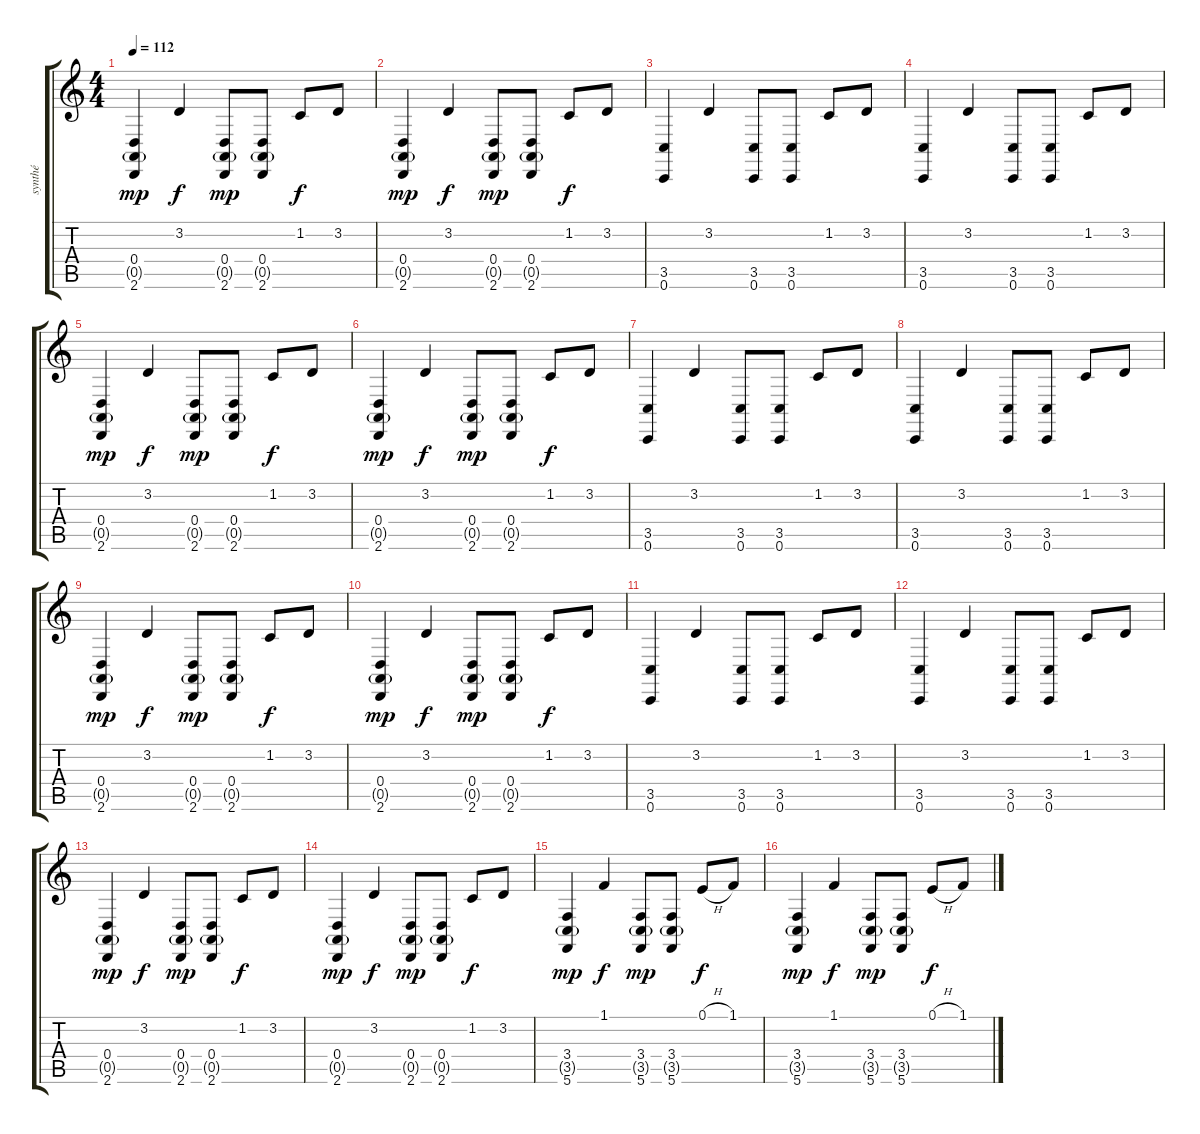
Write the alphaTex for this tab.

\track ("synthé " "synthé ") {instrument lead1square}
\staff {score tabs}
\tuning (E4 B3 G3 D3 A2 C2) {hide}
\ts (4 4)
\tempo 112
\clef g2
\ks c
(0.4 0.5{g} 2.6).4{dy mp instrument lead1square} 3.2.4{dy f} (0.4 0.5{g} 2.6).8{dy mp} (0.4 0.5{g} 2.6).8 1.2.8{dy f} 3.2.8 |
(0.4 0.5{g} 2.6).4{dy mp} 3.2.4{dy f} (0.4 0.5{g} 2.6).8{dy mp} (0.4 0.5{g} 2.6).8 1.2.8{dy f} 3.2.8 |
(3.5 0.6).4 3.2.4 (3.5 0.6).8 (3.5 0.6).8 1.2.8 3.2.8 |
(3.5 0.6).4 3.2.4 (3.5 0.6).8 (3.5 0.6).8 1.2.8 3.2.8 |
(0.4 0.5{g} 2.6).4{dy mp} 3.2.4{dy f} (0.4 0.5{g} 2.6).8{dy mp} (0.4 0.5{g} 2.6).8 1.2.8{dy f} 3.2.8 |
(0.4 0.5{g} 2.6).4{dy mp} 3.2.4{dy f} (0.4 0.5{g} 2.6).8{dy mp} (0.4 0.5{g} 2.6).8 1.2.8{dy f} 3.2.8 |
(3.5 0.6).4 3.2.4 (3.5 0.6).8 (3.5 0.6).8 1.2.8 3.2.8 |
(3.5 0.6).4 3.2.4 (3.5 0.6).8 (3.5 0.6).8 1.2.8 3.2.8 |
(0.4 0.5{g} 2.6).4{dy mp} 3.2.4{dy f} (0.4 0.5{g} 2.6).8{dy mp} (0.4 0.5{g} 2.6).8 1.2.8{dy f} 3.2.8 |
(0.4 0.5{g} 2.6).4{dy mp} 3.2.4{dy f} (0.4 0.5{g} 2.6).8{dy mp} (0.4 0.5{g} 2.6).8 1.2.8{dy f} 3.2.8 |
(3.5 0.6).4 3.2.4 (3.5 0.6).8 (3.5 0.6).8 1.2.8 3.2.8 |
(3.5 0.6).4 3.2.4 (3.5 0.6).8 (3.5 0.6).8 1.2.8 3.2.8 |
(0.4 0.5{g} 2.6).4{dy mp} 3.2.4{dy f} (0.4 0.5{g} 2.6).8{dy mp} (0.4 0.5{g} 2.6).8 1.2.8{dy f} 3.2.8 |
(0.4 0.5{g} 2.6).4{dy mp} 3.2.4{dy f} (0.4 0.5{g} 2.6).8{dy mp} (0.4 0.5{g} 2.6).8 1.2.8{dy f} 3.2.8 |
(3.4 3.5{g} 5.6).4{dy mp} 1.1.4{dy f} (3.4 3.5{g} 5.6).8{dy mp} (3.4 3.5{g} 5.6).8 0.1{h}.8{dy f} 1.1.8 |
(3.4 3.5{g} 5.6).4{dy mp} 1.1.4{dy f} (3.4 3.5{g} 5.6).8{dy mp} (3.4 3.5{g} 5.6).8 0.1{h}.8{dy f} 1.1.8
